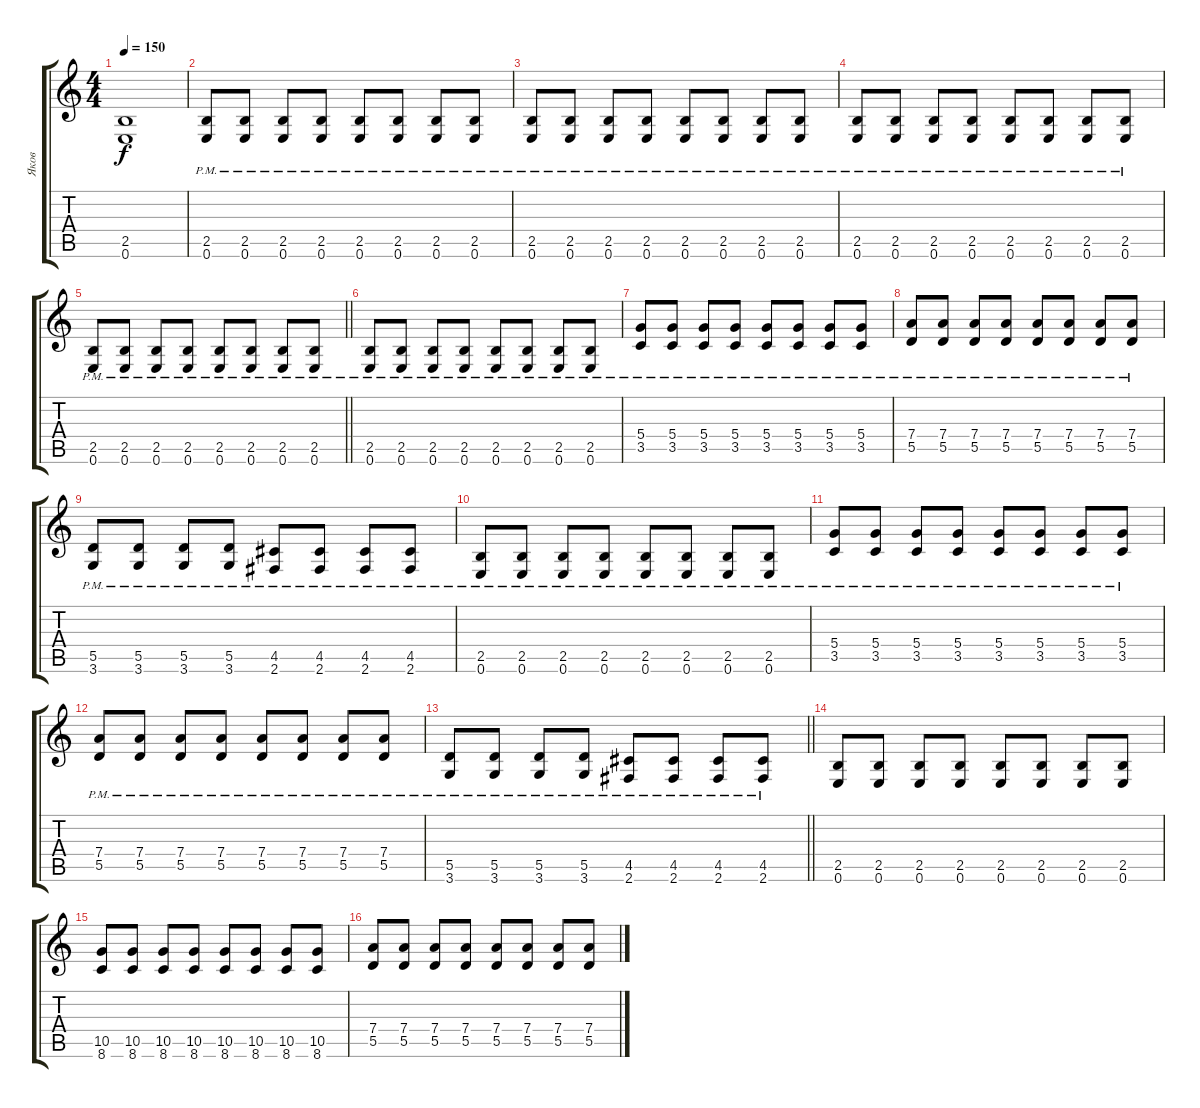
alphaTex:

\track ("Яков" "Яков") {instrument overdrivenguitar}
\staff {score tabs}
\tuning (E4 B3 G3 D3 A2 E2) {hide}
\ts (4 4)
\tempo 150
\clef g2
\ks c
(2.5{t} 0.6{t}).1{dy f} |
(2.5{pm} 0.6{pm}).8 (2.5{pm} 0.6{pm}).8 (2.5{pm} 0.6{pm}).8 (2.5{pm} 0.6{pm}).8 (2.5{pm} 0.6{pm}).8 (2.5{pm} 0.6{pm}).8 (2.5{pm} 0.6{pm}).8 (2.5{pm} 0.6{pm}).8 |
(2.5{pm} 0.6{pm}).8 (2.5{pm} 0.6{pm}).8 (2.5{pm} 0.6{pm}).8 (2.5{pm} 0.6{pm}).8 (2.5{pm} 0.6{pm}).8 (2.5{pm} 0.6{pm}).8 (2.5{pm} 0.6{pm}).8 (2.5{pm} 0.6{pm}).8 |
(2.5{pm} 0.6{pm}).8 (2.5{pm} 0.6{pm}).8 (2.5{pm} 0.6{pm}).8 (2.5{pm} 0.6{pm}).8 (2.5{pm} 0.6{pm}).8 (2.5{pm} 0.6{pm}).8 (2.5{pm} 0.6{pm}).8 (2.5{pm} 0.6{pm}).8 |
\barLineRight lightlight
(2.5{pm} 0.6{pm}).8 (2.5{pm} 0.6{pm}).8 (2.5{pm} 0.6{pm}).8 (2.5{pm} 0.6{pm}).8 (2.5{pm} 0.6{pm}).8 (2.5{pm} 0.6{pm}).8 (2.5{pm} 0.6{pm}).8 (2.5{pm} 0.6{pm}).8 |
(2.5{pm} 0.6{pm}).8 (2.5{pm} 0.6{pm}).8 (2.5{pm} 0.6{pm}).8 (2.5{pm} 0.6{pm}).8 (2.5{pm} 0.6{pm}).8 (2.5{pm} 0.6{pm}).8 (2.5{pm} 0.6{pm}).8 (2.5{pm} 0.6{pm}).8 |
(5.4{pm} 3.5{pm}).8 (5.4{pm} 3.5{pm}).8 (5.4{pm} 3.5{pm}).8 (5.4{pm} 3.5{pm}).8 (5.4{pm} 3.5{pm}).8 (5.4{pm} 3.5{pm}).8 (5.4{pm} 3.5{pm}).8 (5.4{pm} 3.5{pm}).8 |
(7.4{pm} 5.5{pm}).8 (7.4{pm} 5.5{pm}).8 (7.4{pm} 5.5{pm}).8 (7.4{pm} 5.5{pm}).8 (7.4{pm} 5.5{pm}).8 (7.4{pm} 5.5{pm}).8 (7.4{pm} 5.5{pm}).8 (7.4{pm} 5.5{pm}).8 |
(5.5{pm} 3.6{pm}).8 (5.5{pm} 3.6{pm}).8 (5.5{pm} 3.6{pm}).8 (5.5{pm} 3.6{pm}).8 (4.5{pm} 2.6{pm}).8 (4.5{pm} 2.6{pm}).8 (4.5{pm} 2.6{pm}).8 (4.5{pm} 2.6{pm}).8 |
(2.5{pm} 0.6{pm}).8 (2.5{pm} 0.6{pm}).8 (2.5{pm} 0.6{pm}).8 (2.5{pm} 0.6{pm}).8 (2.5{pm} 0.6{pm}).8 (2.5{pm} 0.6{pm}).8 (2.5{pm} 0.6{pm}).8 (2.5{pm} 0.6{pm}).8 |
(5.4{pm} 3.5{pm}).8 (5.4{pm} 3.5{pm}).8 (5.4{pm} 3.5{pm}).8 (5.4{pm} 3.5{pm}).8 (5.4{pm} 3.5{pm}).8 (5.4{pm} 3.5{pm}).8 (5.4{pm} 3.5{pm}).8 (5.4{pm} 3.5{pm}).8 |
(7.4{pm} 5.5{pm}).8 (7.4{pm} 5.5{pm}).8 (7.4{pm} 5.5{pm}).8 (7.4{pm} 5.5{pm}).8 (7.4{pm} 5.5{pm}).8 (7.4{pm} 5.5{pm}).8 (7.4{pm} 5.5{pm}).8 (7.4{pm} 5.5{pm}).8 |
\barLineRight lightlight
(5.5{pm} 3.6{pm}).8 (5.5{pm} 3.6{pm}).8 (5.5{pm} 3.6{pm}).8 (5.5{pm} 3.6{pm}).8 (4.5{pm} 2.6{pm}).8 (4.5{pm} 2.6{pm}).8 (4.5{pm} 2.6{pm}).8 (4.5{pm} 2.6{pm}).8 |
(2.5 0.6).8 (2.5 0.6).8 (2.5 0.6).8 (2.5 0.6).8 (2.5 0.6).8 (2.5 0.6).8 (2.5 0.6).8 (2.5 0.6).8 |
(10.5 8.6).8 (10.5 8.6).8 (10.5 8.6).8 (10.5 8.6).8 (10.5 8.6).8 (10.5 8.6).8 (10.5 8.6).8 (10.5 8.6).8 |
(7.4 5.5).8 (7.4 5.5).8 (7.4 5.5).8 (7.4 5.5).8 (7.4 5.5).8 (7.4 5.5).8 (7.4 5.5).8 (7.4 5.5).8
